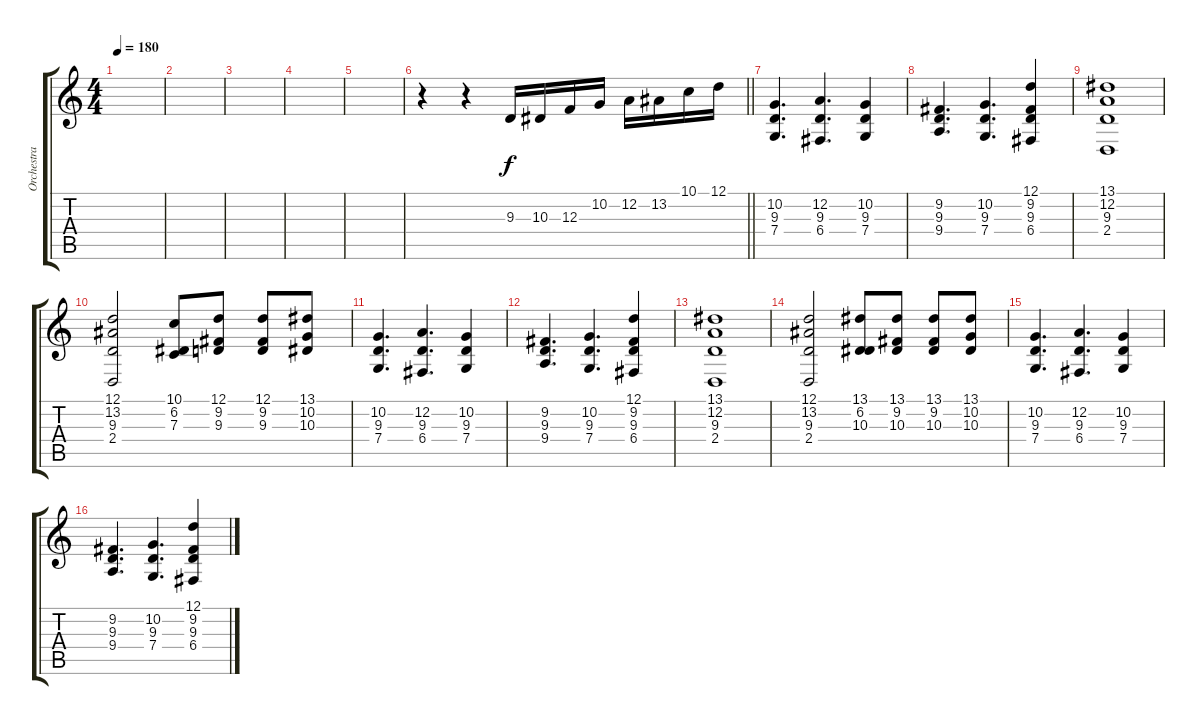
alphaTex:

\track ("Orchestra" "Orchestra") {instrument stringensemble1}
\staff {score tabs}
\tuning (D4 A3 F3 C3 G2 D2) {hide}
\ts (4 4)
\tempo 180
\clef g2
\ks c
|
|
|
|
|
\barLineRight lightlight
r.4 r.4 9.3.16 10.3.16 12.3.16 10.2.16 12.2.16 13.2.16 10.1.16 12.1.16 |
(10.2 9.3 7.4).4{d} (12.2 9.3 6.4).4{d} (10.2 9.3 7.4).4 |
(9.2 9.3 9.4).4{d} (10.2 9.3 7.4).4{d} (12.1 9.2 9.3 6.4).4 |
(13.1 12.2 9.3 2.4).1 |
(12.1 13.2 9.3 2.4).2 (10.1 6.2 7.3).8 (12.1 9.2 9.3).8 (12.1 9.2 9.3).8 (13.1 10.2 10.3).8 |
(10.2 9.3 7.4).4{d} (12.2 9.3 6.4).4{d} (10.2 9.3 7.4).4 |
(9.2 9.3 9.4).4{d} (10.2 9.3 7.4).4{d} (12.1 9.2 9.3 6.4).4 |
(13.1 12.2 9.3 2.4).1 |
(12.1 13.2 9.3 2.4).2 (13.1 6.2 10.3).8 (13.1 9.2 10.3).8 (13.1 9.2 10.3).8 (13.1 10.2 10.3).8 |
(10.2 9.3 7.4).4{d} (12.2 9.3 6.4).4{d} (10.2 9.3 7.4).4 |
(9.2 9.3 9.4).4{d} (10.2 9.3 7.4).4{d} (12.1 9.2 9.3 6.4).4
